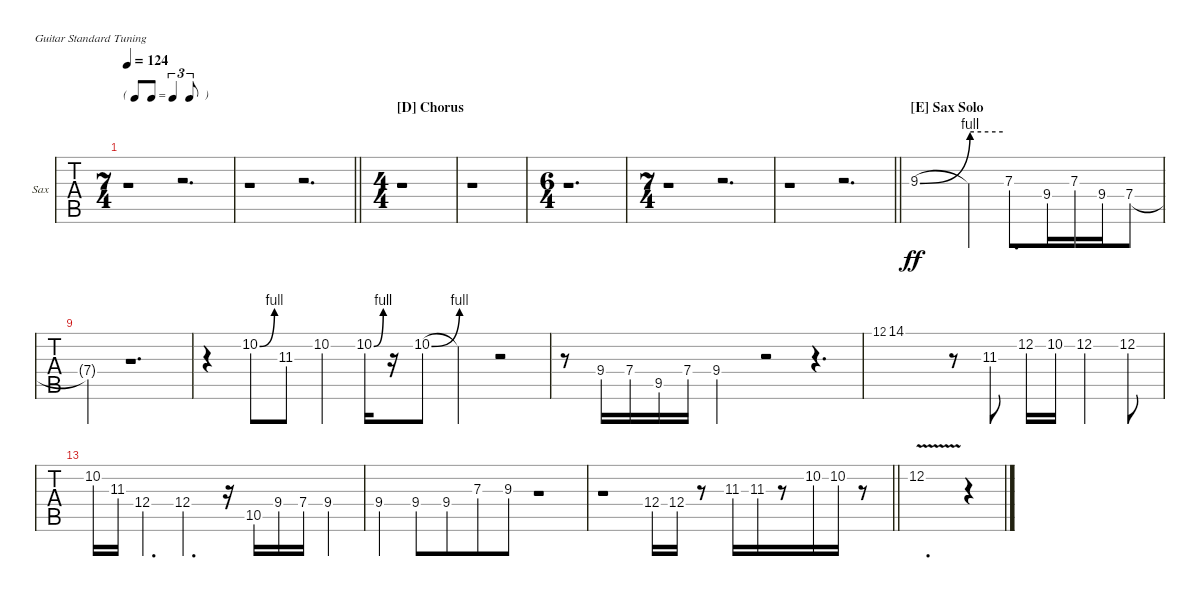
\bracketExtendMode nobrackets
\firstSystemTrackNameOrientation horizontal
\otherSystemsTrackNameOrientation horizontal
\defaultBarNumberDisplay FirstOfSystem
\track ("Sax" "Sax") {instrument electricguitarclean}
\staff {tabs}
\tuning (E4 B3 G3 D3 A2 E2)
\ts (7 4)
\tf triplet8th
\tempo 124
\clef g2
\ks d
r.1{dy ff} r.2{d} |
\barLineRight lightlight
r.1 r.2{d} |
\ts (4 4)
\beaming (8 2 2 2 2)
\section ("D" "Chorus")
r.1 |
r.1 |
\ts (6 4)
\beaming (8 6 6)
r.1{d} |
\ts (7 4)
\beaming (8 6 4 4)
r.1 r.2{d} |
\barLineRight lightlight
r.1 r.2{d} |
\section ("E" "Sax Solo")
9.3{be (bend 0 0 60 4) ac}.1 9.3{be (hold 0 4 60 4) ac t}.4 7.3{hac}.8{d} 9.4.16 7.3{ac}.16 9.4.16 7.4.8 |
7.4{t}.4 r.1{d} |
r.4 10.2{be (bend 0 0 60 4) hac}.8 11.3.8 10.2{ac}.4 10.2{be (bend 0 0 15 4) ac}.16 r.16 10.2{be (bend 0 0 15 4) hac st}.8 10.2{be (hold 0 0 60 0) t}.4 r.2 |
r.8 9.4.16 7.4.16 9.5.16 7.4.16 9.4.2 r.2 r.4{d} |
12.1.8{gr} 14.1{ac}.1 r.8 11.3.8 12.2.16 10.2.16 12.2.4 12.2.8 |
10.2.16 11.3.16 12.4.4{d} 12.4.2{d} r.16 10.5.16 9.4.16 7.4.16 9.4{st}.4 |
9.4.4 9.4.8 9.4.8 7.3.8 9.3.8 r.1 |
\barLineRight lightlight
r.1 12.4{ac}.16 12.4.16 r.8 11.3{ac}.16 11.3.16 r.8 10.2{ac}.16 10.2.16 r.8 |
12.2{v ac}.1{d} r.4
